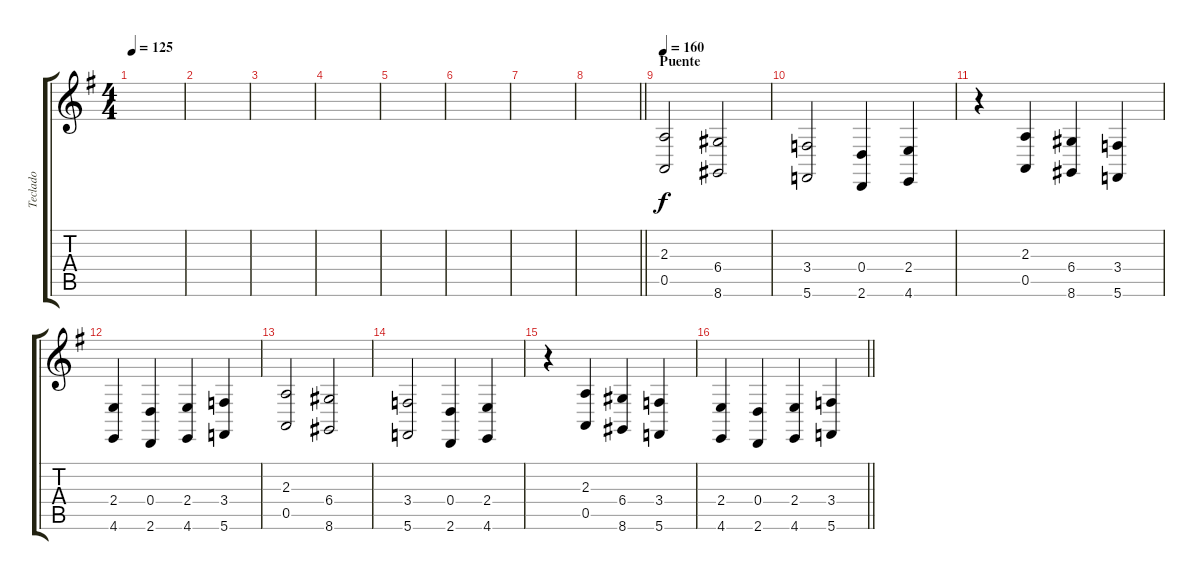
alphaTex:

\track ("Teclado" "Teclado") {instrument stringensemble1}
\staff {score tabs}
\tuning (E4 B3 G3 D3 A2 C2) {hide}
\ts (4 4)
\tempo 125
\clef g2
\ks g
|
|
|
|
|
|
|
\barLineRight lightlight
|
\section ("" "Puente")
\tempo 160
(2.3 0.5).2{dy f} (6.4 8.6).2 |
(3.4 5.6).2 (0.4 2.6).4 (2.4 4.6).4 |
r.4 (2.3 0.5).4 (6.4 8.6).4 (3.4 5.6).4 |
(2.4 4.6).4 (0.4 2.6).4 (2.4 4.6).4 (3.4 5.6).4 |
(2.3 0.5).2 (6.4 8.6).2 |
(3.4 5.6).2 (0.4 2.6).4 (2.4 4.6).4 |
r.4 (2.3 0.5).4 (6.4 8.6).4 (3.4 5.6).4 |
\barLineRight lightlight
(2.4 4.6).4 (0.4 2.6).4 (2.4 4.6).4 (3.4 5.6).4
